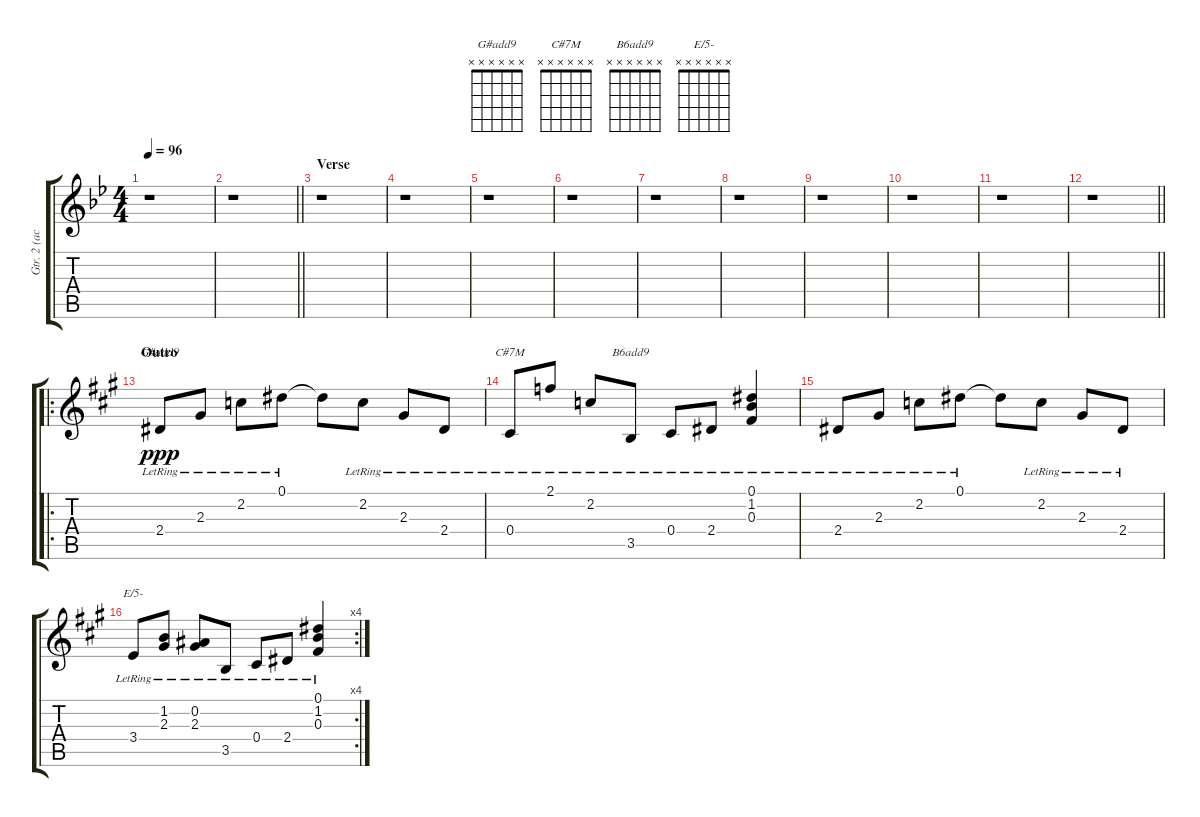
\track ("Gtr. 2 (acous.)" "Gtr. 2 (ac") {instrument acousticguitarsteel}
\staff {score tabs}
\tuning (Eb4 Bb3 Gb3 Db3 Ab2 Eb2) {hide}
\chord ("G#add9" x x x x x x)
\chord ("C#7M" x x x x x x)
\chord ("B6add9" x x x x x x)
\chord ("E/5-" x x x x x x)
\ts (4 4)
\tempo 96
\clef g2
\ks bb
r.1{dy ppp} |
\barLineRight lightlight
r.1 |
\section ("" "Verse")
r.1 |
r.1 |
r.1 |
r.1 |
r.1 |
r.1 |
r.1 |
r.1 |
r.1 |
\barLineRight lightlight
r.1 |
\ro
\section ("" "Outro")
\ks a
2.4{lr}.8{ch "G#add9"} 2.3{lr}.8 2.2{lr}.8 0.1{lr}.8 0.1{t}.8 2.2{lr}.8 2.3{lr}.8 2.4{lr}.8 |
0.4{lr}.8{ch "C#7M"} 2.1{lr}.8 2.2{lr}.8 3.5{lr}.8{ch "B6add9"} 0.4{lr}.8 2.4{lr}.8 (0.1{lr} 1.2{lr} 0.3{lr}).4 |
2.4{lr}.8 2.3{lr}.8 2.2{lr}.8 0.1{lr}.8 0.1{t}.8 2.2{lr}.8 2.3{lr}.8 2.4{lr}.8 |
\rc 4
3.4{lr}.8{ch "E/5-"} (1.2{lr} 2.3{lr}).8 (0.2{lr} 2.3{lr}).8 3.5{lr}.8 0.4{lr}.8 2.4{lr}.8 (0.1{lr} 1.2{lr} 0.3{lr}).4
